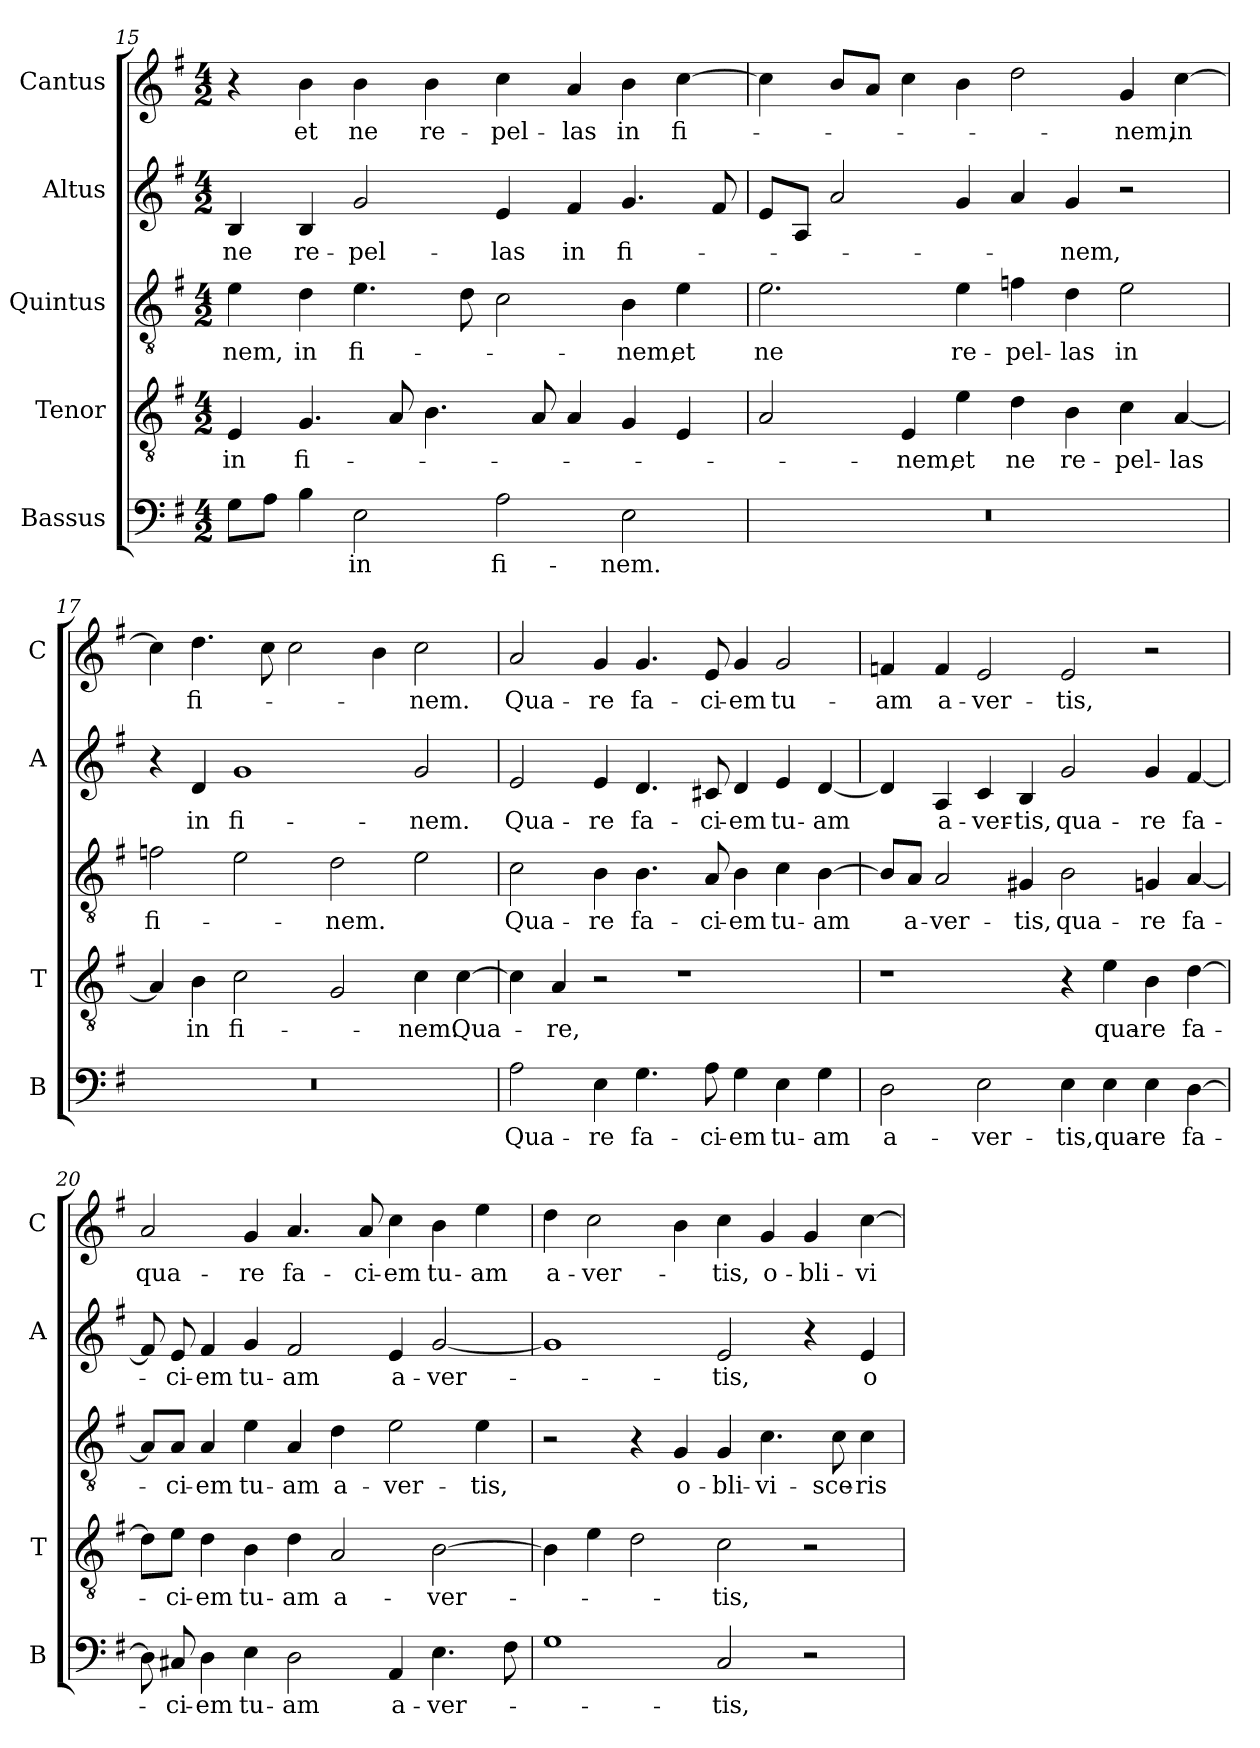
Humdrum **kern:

**kern	**text	**kern	**text	**kern	**text	**kern	**text	**kern	**text
*part5	*part5	*part4	*part4	*part3	*part3	*part2	*part2	*part1	*part1
*staff5	*staff5	*staff4	*staff4	*staff3	*staff3	*staff2	*staff2	*staff1	*staff1
*I"Bassus	*	*I"Tenor	*	*I"Quintus	*	*I"Altus	*	*I"Cantus	*
*I'B	*	*I'T	*	*	*	*I'A	*	*I'C	*
*clefF4	*	*clefGv2	*	*clefGv2	*	*clefG2	*	*clefG2	*
*k[f#]	*	*k[f#]	*	*k[f#]	*	*k[f#]	*	*k[f#]	*
*G:	*	*G:	*	*G:	*	*G:	*	*G:	*
*M4/2	*	*M4/2	*	*M4/2	*	*M4/2	*	*M4/2	*
=15	=15	=15	=15	=15	=15	=15	=15	=15	=15
!	!	!	!LO:LY:b	!	!LO:LY:b	!	!LO:LY:b	!	!
8G\L	.	4E/	in	4e\	-nem,	4B/	ne	4r	.
8A\J	.	.	.	.	.	.	.	.	.
!	!	!	!LO:LY:b	!	!LO:LY:b	!	!LO:LY:b	!	!LO:LY:b
4B\	.	4.G/	fi-	4d\	in	4B/	re-	4b\	et
!	!LO:LY:b	!	!	!	!LO:LY:b	!	!LO:LY:b	!	!LO:LY:b
2E\	in	.	.	4.e\	fi-	2g/	-pel-	4b\	ne
.	.	8A/	.	.	.	.	.	.	.
!	!	!	!	!	!	!	!	!	!LO:LY:b
.	.	4.B\	.	.	.	.	.	4b\	re-
.	.	.	.	8d\	.	.	.	.	.
!	!LO:LY:b	!	!	!	!	!	!LO:LY:b	!	!LO:LY:b
2A\	fi-	.	.	2c\	.	4e/	-las	4cc\	-pel-
.	.	8A/	.	.	.	.	.	.	.
!	!	!	!	!	!	!	!LO:LY:b	!	!LO:LY:b
.	.	4A/	.	.	.	4f#/	in	4a/	-las
!	!LO:LY:b	!	!	!	!LO:LY:b	!	!LO:LY:b	!	!LO:LY:b
2E\	-nem.	4G/	.	4B\	-nem,	4.g/	fi-	4b\	in
!	!	!	!	!	!LO:LY:b	!	!	!	!LO:LY:b
.	.	4E/	.	4e\	et	.	.	[4cc\	fi-
.	.	.	.	.	.	8f#/	.	.	.
!!LO:PB:g=z
=16	=16	=16	=16	=16	=16	=16	=16	=16	=16
!	!	!	!	!	!LO:LY:b	!	!	!	!
0r	.	2A/	.	2.e\	ne	8e/L	.	4cc\]	.
.	.	.	.	.	.	8A/J	.	.	.
.	.	.	.	.	.	2a/	.	8b/L	.
.	.	.	.	.	.	.	.	8a/J	.
!	!	!	!LO:LY:b	!	!	!	!	!	!
.	.	4E/	-nem,	.	.	.	.	4cc\	.
!	!	!	!LO:LY:b	!	!LO:LY:b	!	!	!	!
.	.	4e\	et	4e\	re-	4g/	.	4b\	.
!	!	!	!LO:LY:b	!	!LO:LY:b	!	!	!	!
.	.	4d\	ne	4fn\	-pel-	4a/	.	2dd\	.
!	!	!	!LO:LY:b	!	!LO:LY:b	!	!LO:LY:b	!	!
.	.	4B\	re-	4d\	-las	4g/	-nem,	.	.
!	!	!	!LO:LY:b	!	!LO:LY:b	!	!	!	!LO:LY:b
.	.	4c\	-pel-	2e\	in	2r	.	4g/	-nem,
!	!	!	!LO:LY:b	!	!	!	!	!	!LO:LY:b
.	.	[4A/	-las	.	.	.	.	[4cc\	in
=17	=17	=17	=17	=17	=17	=17	=17	=17	=17
!	!	!	!	!	!LO:LY:b	!	!	!	!
0r	.	4A/]	.	2fn\	fi-	4r	.	4cc\]	.
!	!	!	!LO:LY:b	!	!	!	!LO:LY:b	!	!LO:LY:b
.	.	4B\	in	.	.	4d/	in	4.dd\	fi-
!	!	!	!LO:LY:b	!	!	!	!LO:LY:b	!	!
.	.	2c\	fi-	2e\	.	1g	fi-	.	.
.	.	.	.	.	.	.	.	8cc\	.
.	.	.	.	.	.	.	.	2cc\	.
!	!	!	!	!	!LO:LY:b	!	!	!	!
.	.	2G/	.	2d\	-nem.	.	.	.	.
.	.	.	.	.	.	.	.	4b\	.
!	!	!	!LO:LY:b	!	!	!	!LO:LY:b	!	!LO:LY:b
.	.	4c\	-nem.	2e\	.	2g/	-nem.	2cc\	-nem.
!	!	!	!LO:LY:b	!	!	!	!	!	!
.	.	[4c\	Qua-	.	.	.	.	.	.
=18	=18	=18	=18	=18	=18	=18	=18	=18	=18
!	!LO:LY:b	!	!	!	!LO:LY:b	!	!LO:LY:b	!	!LO:LY:b
2A\	Qua-	4c\]	.	2c\	Qua-	2e/	Qua-	2a/	Qua-
!	!	!	!LO:LY:b	!	!	!	!	!	!
.	.	4A/	-re,	.	.	.	.	.	.
!	!LO:LY:b	!	!	!	!LO:LY:b	!	!LO:LY:b	!	!LO:LY:b
4E\	-re	2r	.	4B\	-re	4e/	-re	4g/	-re
!	!LO:LY:b	!	!	!	!LO:LY:b	!	!LO:LY:b	!	!LO:LY:b
4.G\	fa-	.	.	4.B\	fa-	4.d/	fa-	4.g/	fa-
.	.	1r	.	.	.	.	.	.	.
!	!LO:LY:b	!	!	!	!LO:LY:b	!	!LO:LY:b	!	!LO:LY:b
8A\	-ci-	.	.	8A/	-ci-	8c#X/	-ci-	8e/	-ci-
!	!LO:LY:b	!	!	!	!LO:LY:b	!	!LO:LY:b	!	!LO:LY:b
4G\	-em	.	.	4B\	-em	4d/	-em	4g/	-em
!	!LO:LY:b	!	!	!	!LO:LY:b	!	!LO:LY:b	!	!LO:LY:b
4E\	tu-	.	.	4c\	tu-	4e/	tu-	2g/	tu-
!	!LO:LY:b	!	!	!	!LO:LY:b	!	!LO:LY:b	!	!
4G\	-am	.	.	[4B\	-am	[4d/	-am	.	.
!!LO:LB:g=z
=19	=19	=19	=19	=19	=19	=19	=19	=19	=19
!	!LO:LY:b	!	!	!	!	!	!	!	!LO:LY:b
2D\	a-	1r	.	8B/L]	.	4d/]	.	4fn/	-am
!	!	!	!	!	!LO:LY:b	!	!	!	!
.	.	.	.	8A/J	a-	.	.	.	.
!	!	!	!	!	!LO:LY:b	!	!LO:LY:b	!	!LO:LY:b
.	.	.	.	2A/	-ver-	4A/	a-	4f/	a-
!	!LO:LY:b	!	!	!	!	!	!LO:LY:b	!	!LO:LY:b
2E\	-ver-	.	.	.	.	4c/	-ver-	2e/	-ver-
!	!	!	!	!	!LO:LY:b	!	!LO:LY:b	!	!
.	.	.	.	4G#X/	-tis,	4B/	-tis,	.	.
!	!LO:LY:b	!	!	!	!LO:LY:b	!	!LO:LY:b	!	!LO:LY:b
4E\	-tis,	4r	.	2B\	qua-	2g/	qua-	2e/	-tis,
!	!LO:LY:b	!	!LO:LY:b	!	!	!	!	!	!
4E\	qua-	4e\	qua-	.	.	.	.	.	.
!	!LO:LY:b	!	!LO:LY:b	!	!LO:LY:b	!	!LO:LY:b	!	!
4E\	-re	4B\	-re	4Gn/	-re	4g/	-re	2r	.
!	!LO:LY:b	!	!LO:LY:b	!	!LO:LY:b	!	!LO:LY:b	!	!
[4D\	fa-	[4d\	fa-	[4A/	fa-	[4f#/	fa-	.	.
=20	=20	=20	=20	=20	=20	=20	=20	=20	=20
!	!	!	!	!	!	!	!	!	!LO:LY:b
8D\]	.	8d\L]	.	8A/L]	.	8f#/]	.	2a/	qua-
!	!LO:LY:b	!	!LO:LY:b	!	!LO:LY:b	!	!LO:LY:b	!	!
8C#X/	-ci-	8e\J	-ci-	8A/J	-ci-	8e/	-ci-	.	.
!	!LO:LY:b	!	!LO:LY:b	!	!LO:LY:b	!	!LO:LY:b	!	!
4D\	-em	4d\	-em	4A/	-em	4f#/	-em	.	.
!	!LO:LY:b	!	!LO:LY:b	!	!LO:LY:b	!	!LO:LY:b	!	!LO:LY:b
4E\	tu-	4B\	tu-	4e\	tu-	4g/	tu-	4g/	-re
!	!LO:LY:b	!	!LO:LY:b	!	!LO:LY:b	!	!LO:LY:b	!	!LO:LY:b
2D\	-am	4d\	-am	4A/	-am	2f#/	-am	4.a/	fa-
!	!	!	!LO:LY:b	!	!LO:LY:b	!	!	!	!
.	.	2A/	a-	4d\	a-	.	.	.	.
!	!	!	!	!	!	!	!	!	!LO:LY:b
.	.	.	.	.	.	.	.	8a/	-ci-
!	!LO:LY:b	!	!	!	!LO:LY:b	!	!LO:LY:b	!	!LO:LY:b
4AA/	a-	.	.	2e\	-ver-	4e/	a-	4cc\	-em
!	!LO:LY:b	!	!LO:LY:b	!	!	!	!LO:LY:b	!	!LO:LY:b
4.E\	-ver-	[2B\	-ver-	.	.	[2g/	-ver-	4b\	tu-
!	!	!	!	!	!LO:LY:b	!	!	!	!LO:LY:b
.	.	.	.	4e\	-tis,	.	.	4ee\	-am
8F#\	.	.	.	.	.	.	.	.	.
=21	=21	=21	=21	=21	=21	=21	=21	=21	=21
!	!	!	!	!	!	!	!	!	!LO:LY:b
1G	.	4B\]	.	2r	.	1g]	.	4dd\	a-
!	!	!	!	!	!	!	!	!	!LO:LY:b
.	.	4e\	.	.	.	.	.	2cc\	-ver-
.	.	2d\	.	4r	.	.	.	.	.
!	!	!	!	!	!LO:LY:b	!	!	!	!
.	.	.	.	4G/	o-	.	.	4b\	.
!	!LO:LY:b	!	!LO:LY:b	!	!LO:LY:b	!	!LO:LY:b	!	!LO:LY:b
2C/	-tis,	2c\	-tis,	4G/	-bli-	2e/	-tis,	4cc\	-tis,
!	!	!	!	!	!LO:LY:b	!	!	!	!LO:LY:b
.	.	.	.	4.c\	-vi-	.	.	4g/	o-
!	!	!	!	!	!	!	!	!	!LO:LY:b
2r	.	2r	.	.	.	4r	.	4g/	-bli-
!	!	!	!	!	!LO:LY:b	!	!	!	!
.	.	.	.	8c\	-sce-	.	.	.	.
!	!	!	!	!	!LO:LY:b	!	!LO:LY:b	!	!LO:LY:b
.	.	.	.	4c\	-ris	4e/	o-	[4cc\	-vi-
=	=	=	=	=	=	=	=	=	=
*-	*-	*-	*-	*-	*-	*-	*-	*-	*-
